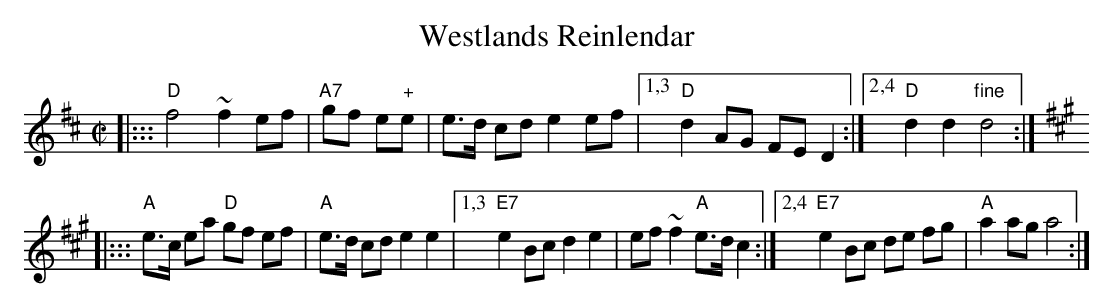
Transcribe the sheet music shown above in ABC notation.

X:1
T: Westlands Reinlendar
M: C|
L: 1/8
K: D
|::: "D"f4 ~f2 ef | "A7"gf e"+"e | e>d cd e2 ef |1,3 "D"d2 AG FE D2 :|2,4 "D"d2 d2 "fine"d4 :|
K: A
|:::"A"e>c ea "D"gf ef | "A"e>d cd e2 e2 |1,3 "E7"e2 Bc d2 e2 | ef ~f2 "A"e>d c2 :|2,4 "E7"e2 Bc de fg | "A"a2 ag a4 :|
